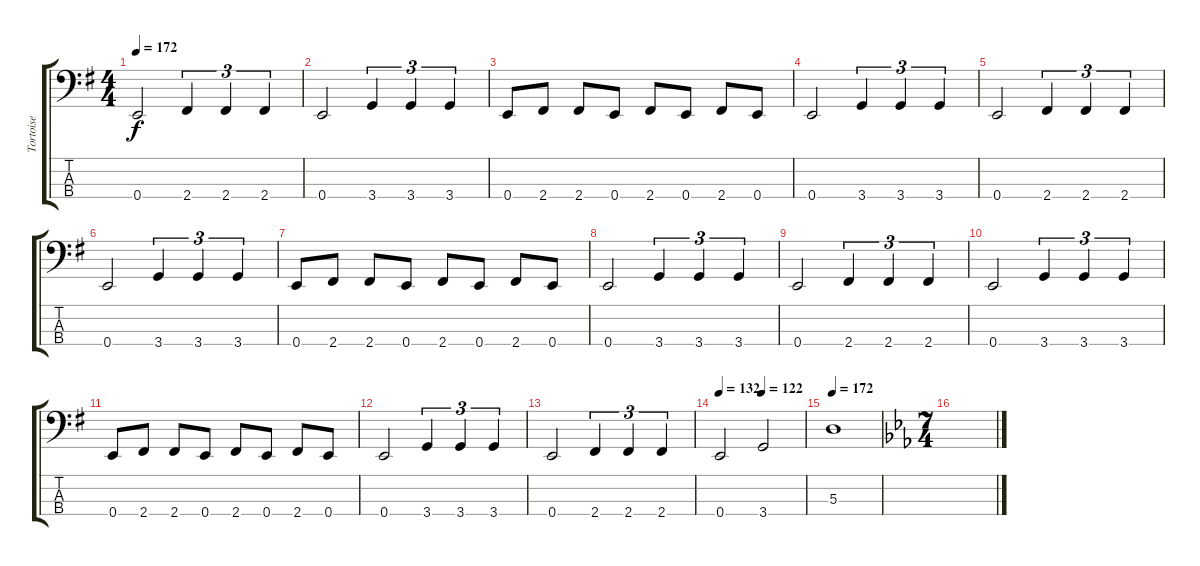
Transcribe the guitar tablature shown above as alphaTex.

\track ("Tortoise" "Tortoise") {instrument electricbassfinger}
\staff {score tabs}
\tuning (G2 D2 A1 E1) {hide}
\ts (4 4)
\tempo 172
\clef f4
\ks g
0.4.2{dy f} 2.4.4{tu (3 2)} 2.4.4{tu (3 2)} 2.4.4{tu (3 2)} |
0.4.2 3.4.4{tu (3 2)} 3.4.4{tu (3 2)} 3.4.4{tu (3 2)} |
0.4.8 2.4.8 2.4.8 0.4.8 2.4.8 0.4.8 2.4.8 0.4.8 |
0.4.2 3.4.4{tu (3 2)} 3.4.4{tu (3 2)} 3.4.4{tu (3 2)} |
0.4.2 2.4.4{tu (3 2)} 2.4.4{tu (3 2)} 2.4.4{tu (3 2)} |
0.4.2 3.4.4{tu (3 2)} 3.4.4{tu (3 2)} 3.4.4{tu (3 2)} |
0.4.8 2.4.8 2.4.8 0.4.8 2.4.8 0.4.8 2.4.8 0.4.8 |
0.4.2 3.4.4{tu (3 2)} 3.4.4{tu (3 2)} 3.4.4{tu (3 2)} |
0.4.2 2.4.4{tu (3 2)} 2.4.4{tu (3 2)} 2.4.4{tu (3 2)} |
0.4.2 3.4.4{tu (3 2)} 3.4.4{tu (3 2)} 3.4.4{tu (3 2)} |
0.4.8 2.4.8 2.4.8 0.4.8 2.4.8 0.4.8 2.4.8 0.4.8 |
0.4.2 3.4.4{tu (3 2)} 3.4.4{tu (3 2)} 3.4.4{tu (3 2)} |
0.4.2 2.4.4{tu (3 2)} 2.4.4{tu (3 2)} 2.4.4{tu (3 2)} |
\tempo 132
\tempo (122 0.5)
0.4.2 3.4.2 |
\tempo 172
5.3.1 |
\ts (7 4)
\ks eb
